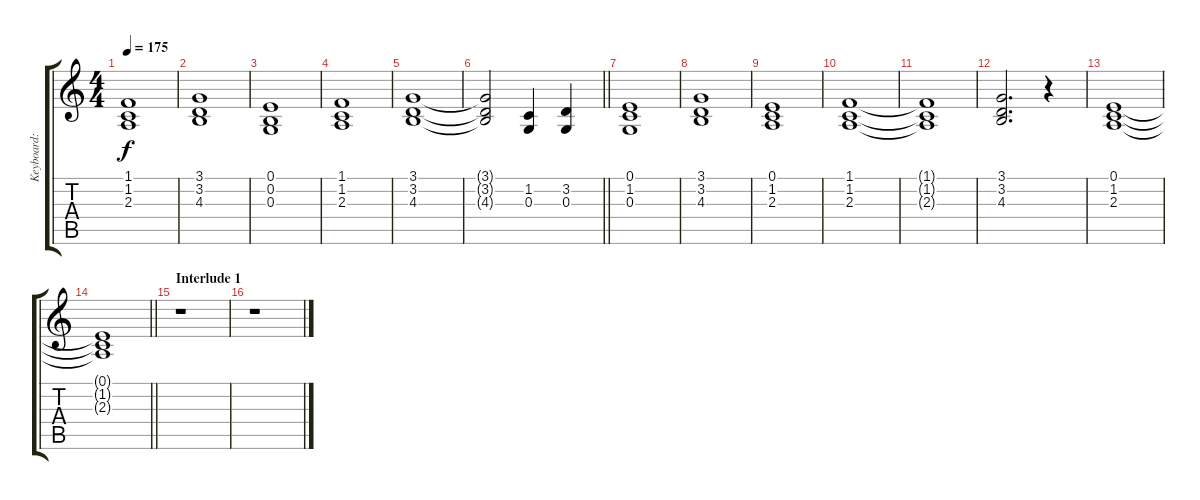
\track ("Keyboard: Manuel Schallinger" "Keyboard: ") {instrument choiraahs}
\staff {score tabs}
\tuning (E4 B3 G3 D3 A2 E2) {hide}
\ts (4 4)
\tempo 175
\clef g2
\ks aminor
(1.1 1.2 2.3).1{dy f} |
(3.1 3.2 4.3).1 |
(0.1 0.2 0.3).1 |
(1.1 1.2 2.3).1 |
(3.1 3.2 4.3).1 |
\barLineRight lightlight
(3.1{t} 3.2{t} 4.3{t}).2 (1.2 0.3).4 (3.2 0.3).4 |
(0.1 1.2 0.3).1 |
(3.1 3.2 4.3).1 |
(0.1 1.2 2.3).1 |
(1.1 1.2 2.3).1 |
(1.1{t} 1.2{t} 2.3{t}).1 |
(3.1 3.2 4.3).2{d} r.4 |
(0.1 1.2 2.3).1 |
\barLineRight lightlight
(0.1{t} 1.2{t} 2.3{t}).1 |
\section ("" "Interlude 1")
r.1 |
r.1
